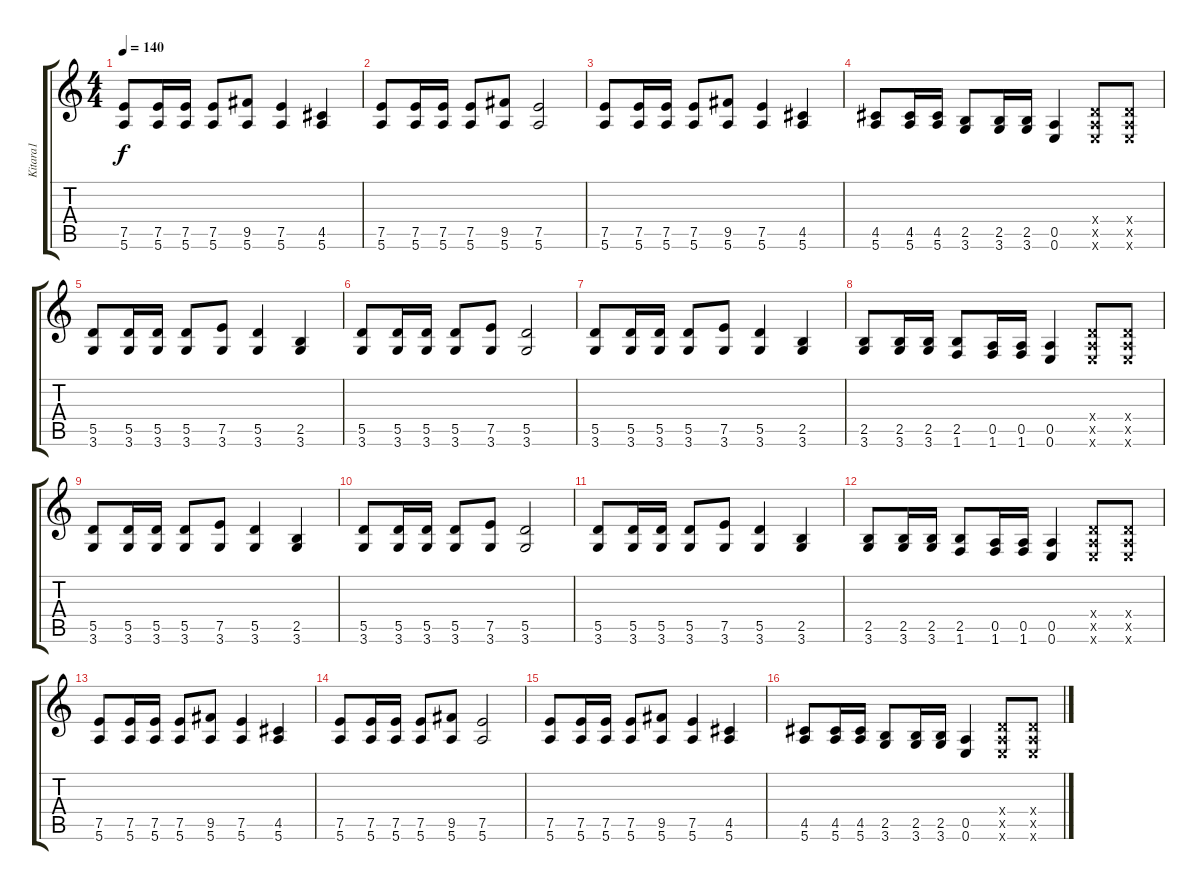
\track ("Kitara1" "Kitara1") {instrument acousticguitarnylon}
\staff {score tabs}
\tuning (E4 B3 G3 D3 A2 E2) {hide}
\ts (4 4)
\tempo 140
\clef g2
\ks c
(7.5 5.6).8{dy f} (7.5 5.6).16 (7.5 5.6).16 (7.5 5.6).8 (9.5 5.6).8 (7.5 5.6).4 (4.5 5.6).4 |
(7.5 5.6).8 (7.5 5.6).16 (7.5 5.6).16 (7.5 5.6).8 (9.5 5.6).8 (7.5 5.6).2 |
(7.5 5.6).8 (7.5 5.6).16 (7.5 5.6).16 (7.5 5.6).8 (9.5 5.6).8 (7.5 5.6).4 (4.5 5.6).4 |
(4.5 5.6).8 (4.5 5.6).16 (4.5 5.6).16 (2.5 3.6).8 (2.5 3.6).16 (2.5 3.6).16 (0.5 0.6).4 (0.4{x} 0.5{x} 0.6{x}).8 (0.4{x} 0.5{x} 0.6{x}).8 |
(5.5 3.6).8 (5.5 3.6).16 (5.5 3.6).16 (5.5 3.6).8 (7.5 3.6).8 (5.5 3.6).4 (2.5 3.6).4 |
(5.5 3.6).8 (5.5 3.6).16 (5.5 3.6).16 (5.5 3.6).8 (7.5 3.6).8 (5.5 3.6).2 |
(5.5 3.6).8 (5.5 3.6).16 (5.5 3.6).16 (5.5 3.6).8 (7.5 3.6).8 (5.5 3.6).4 (2.5 3.6).4 |
(2.5 3.6).8 (2.5 3.6).16 (2.5 3.6).16 (2.5 1.6).8 (0.5 1.6).16 (0.5 1.6).16 (0.5 0.6).4 (0.4{x} 0.5{x} 0.6{x}).8 (0.4{x} 0.5{x} 0.6{x}).8 |
(5.5 3.6).8 (5.5 3.6).16 (5.5 3.6).16 (5.5 3.6).8 (7.5 3.6).8 (5.5 3.6).4 (2.5 3.6).4 |
(5.5 3.6).8 (5.5 3.6).16 (5.5 3.6).16 (5.5 3.6).8 (7.5 3.6).8 (5.5 3.6).2 |
(5.5 3.6).8 (5.5 3.6).16 (5.5 3.6).16 (5.5 3.6).8 (7.5 3.6).8 (5.5 3.6).4 (2.5 3.6).4 |
(2.5 3.6).8 (2.5 3.6).16 (2.5 3.6).16 (2.5 1.6).8 (0.5 1.6).16 (0.5 1.6).16 (0.5 0.6).4 (0.4{x} 0.5{x} 0.6{x}).8 (0.4{x} 0.5{x} 0.6{x}).8 |
(7.5 5.6).8 (7.5 5.6).16 (7.5 5.6).16 (7.5 5.6).8 (9.5 5.6).8 (7.5 5.6).4 (4.5 5.6).4 |
(7.5 5.6).8 (7.5 5.6).16 (7.5 5.6).16 (7.5 5.6).8 (9.5 5.6).8 (7.5 5.6).2 |
(7.5 5.6).8 (7.5 5.6).16 (7.5 5.6).16 (7.5 5.6).8 (9.5 5.6).8 (7.5 5.6).4 (4.5 5.6).4 |
(4.5 5.6).8 (4.5 5.6).16 (4.5 5.6).16 (2.5 3.6).8 (2.5 3.6).16 (2.5 3.6).16 (0.5 0.6).4 (0.4{x} 0.5{x} 0.6{x}).8 (0.4{x} 0.5{x} 0.6{x}).8
